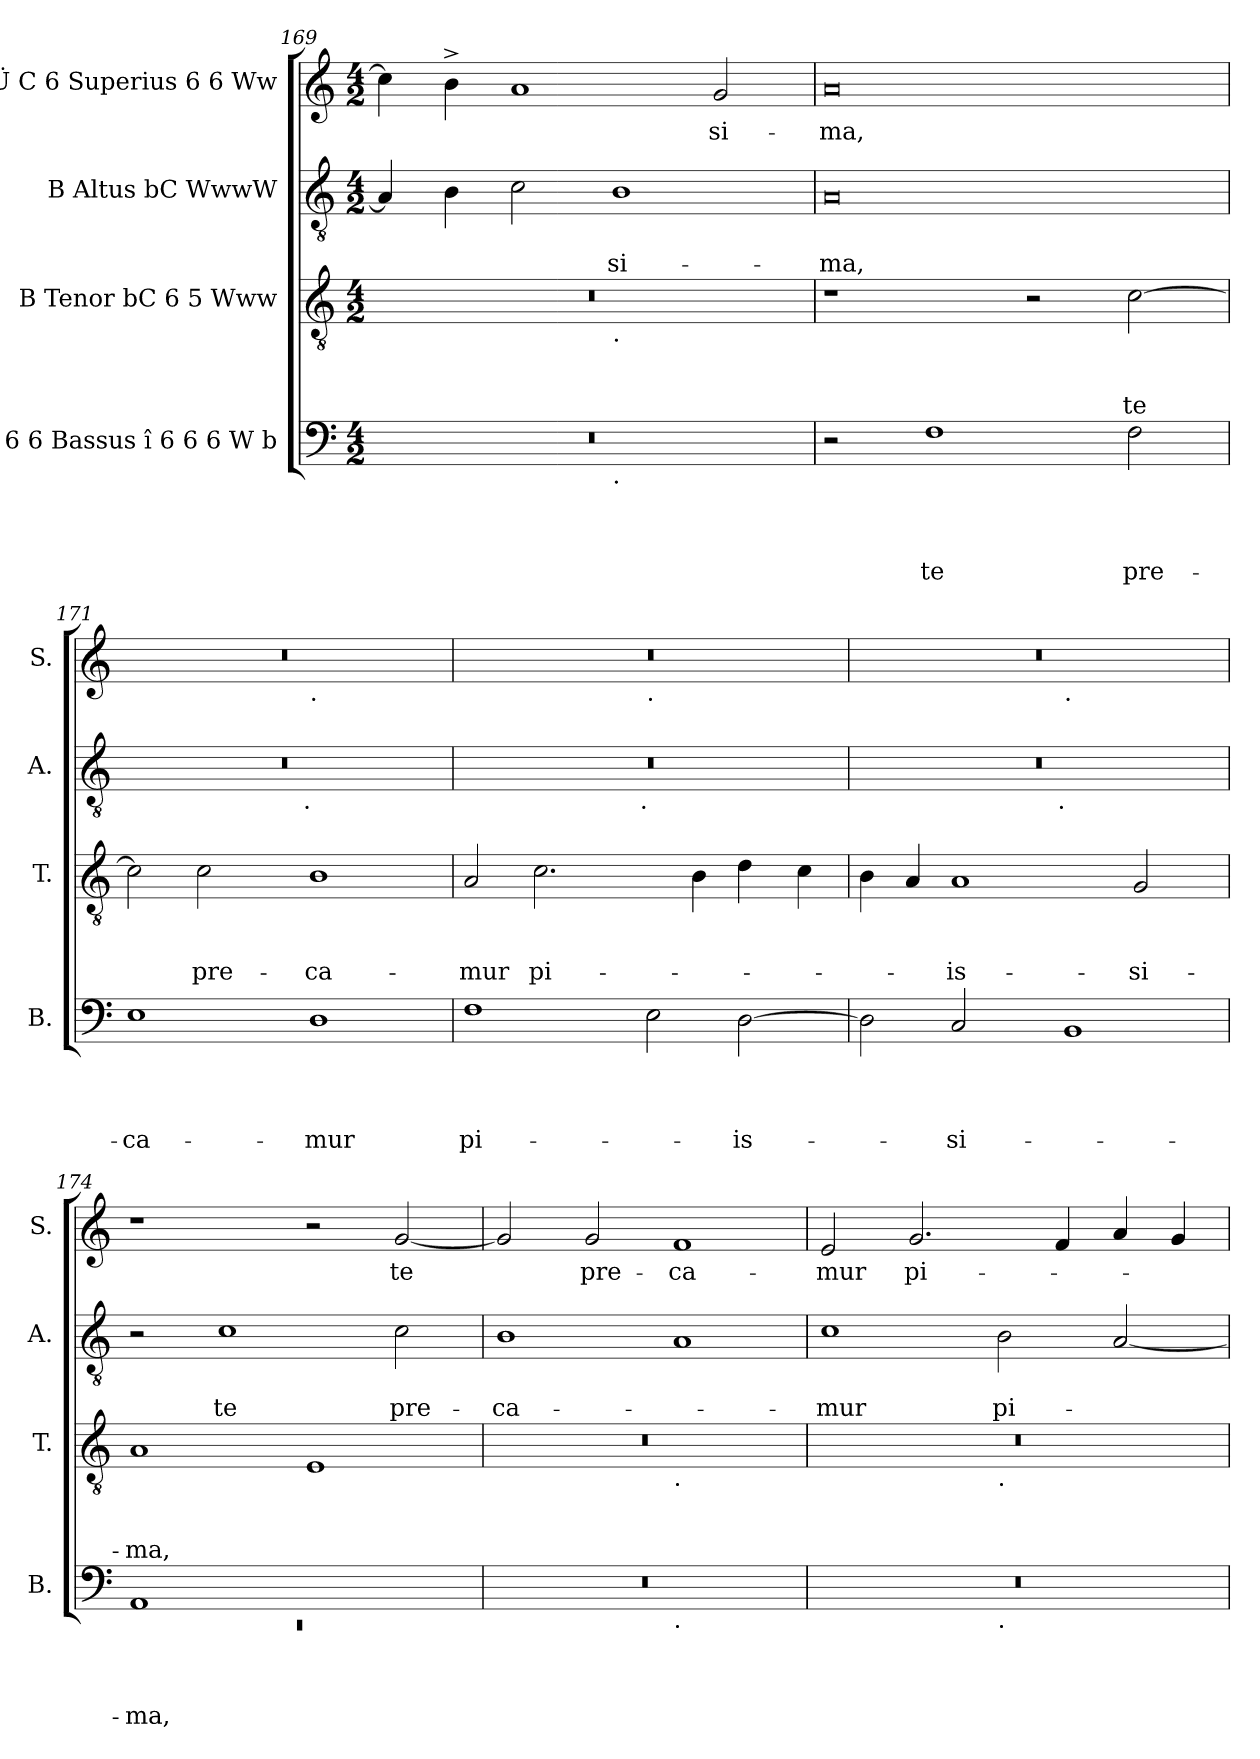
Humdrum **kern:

**kern	**text	**text	**text	**text	**kern	**text	**text	**text	**kern	**text	**text	**kern	**text
*part4	*part4	*part4	*part4	*part4	*part3	*part3	*part3	*part3	*part2	*part2	*part2	*part1	*part1
*staff4	*staff4	*staff4	*staff4	*staff4	*staff3	*staff3	*staff3	*staff3	*staff2	*staff2	*staff2	*staff1	*staff1
*I"C 6 6 Bassus î 6 6 6 W b	*	*	*	*	*I"B Tenor bC 6 5 Www	*	*	*	*I"B Altus bC WwwW	*	*	*I"b Ü C 6 Superius 6 6 Ww	*
*I'B.	*	*	*	*	*I'T.	*	*	*	*I'A.	*	*	*I'S.	*
!!LO:LB:g=z
*clefF4	*	*	*	*	*clefGv2	*	*	*	*clefGv2	*	*	*clefG2	*
*k[]	*	*	*	*	*k[]	*	*	*	*k[]	*	*	*k[]	*
*C:	*	*	*	*	*C:	*	*	*	*C:	*	*	*C:	*
*M4/2	*	*	*	*	*M4/2	*	*	*	*M4/2	*	*	*M4/2	*
=169	=169	=169	=169	=169	=169	=169	=169	=169	=169	=169	=169	=169	=169
*^	*	*	*	*	*^	*	*	*	*	*	*	*	*
0r	1ryy	.	.	.	.	0r	1ryy	.	.	.	4A/]	.	.	4cc\]	.
.	.	.	.	.	.	.	.	.	.	.	4B\	.	.	4b^>\	.
.	.	.	.	.	.	.	.	.	.	.	2c\	.	.	1a	.
!	!	!	!	!	!	!	!LO:TX:b:t=.	!	!	!	!	!	!	!	!
!	!LO:TX:b:t=.	!	!	!	!	!	!	!	!	!	!	!	!	!	!
!	!	!	!	!	!	!	!	!	!	!	!	!	!LO:LY:b	!	!
.	1ryy	.	.	.	.	.	1ryy	.	.	.	1B	.	-si-	.	.
!	!	!	!	!	!	!	!	!	!	!	!	!	!	!	!LO:LY:b
.	.	.	.	.	.	.	.	.	.	.	.	.	.	2g/	-si-
=170	=170	=170	=170	=170	=170	=170	=170	=170	=170	=170	=170	=170	=170	=170	=170
!	!	!	!	!	!	!	!	!	!	!	!	!	!LO:LY:b	!	!LO:LY:b
*v	*v	*	*	*	*	*	*	*	*	*	*	*	*	*	*
*	*	*	*	*	*v	*v	*	*	*	*	*	*	*	*
2r	.	.	.	.	1r	.	.	.	0A	.	-ma,	0a	-ma,
!	!	!	!	!LO:LY:b	!	!	!	!	!	!	!	!	!
1F	.	.	.	te	.	.	.	.	.	.	.	.	.
.	.	.	.	.	2r	.	.	.	.	.	.	.	.
!	!	!	!	!LO:LY:b	!	!	!	!LO:LY:b	!	!	!	!	!
2F\	.	.	.	pre-	[>2c\	.	.	te	.	.	.	.	.
=171	=171	=171	=171	=171	=171	=171	=171	=171	=171	=171	=171	=171	=171
!	!	!	!	!LO:LY:b	!	!	!	!	!	!	!	!	!
*	*	*	*	*	*	*	*	*	*^	*	*	*^	*
1E	.	.	.	-ca-	2c\]	.	.	.	0r	3%2ryy	.	.	0r	1ryy	.
!	!	!	!	!	!	!	!	!LO:LY:b	!	!	!	!	!	!	!
.	.	.	.	.	2c\	.	.	pre-	.	.	.	.	.	.	.
.	.	.	.	.	.	.	.	.	.	6ryy	.	.	.	.	.
.	.	.	.	.	.	.	.	.	.	12...ryy	.	.	.	.	.
!	!	!	!	!	!	!	!	!	!	!LO:TX:b:t=.	!	!	!	!	!
.	.	.	.	.	.	.	.	.	.	3%2ryy	.	.	.	.	.
!	!	!	!	!	!	!	!	!	!	!	!	!	!	!LO:TX:b:t=.	!
!	!	!	!	!LO:LY:b	!	!	!	!LO:LY:b	!	!	!	!	!	!	!
1D	.	.	.	-mur	1B	.	.	-ca-	.	.	.	.	.	1ryy	.
.	.	.	.	.	.	.	.	.	.	3ryy	.	.	.	.	.
.	.	.	.	.	.	.	.	.	.	96ryy	.	.	.	.	.
=172	=172	=172	=172	=172	=172	=172	=172	=172	=172	=172	=172	=172	=172	=172	=172
!	!	!	!	!LO:LY:b	!	!	!	!LO:LY:b	!	!	!	!	!	!	!
1F	.	.	.	pi-	2A/	.	.	-mur	0r	3%2ryy	.	.	0r	1ryy	.
!	!	!	!	!	!	!	!	!LO:LY:b	!	!	!	!	!	!	!
.	.	.	.	.	2.c\	.	.	pi-	.	.	.	.	.	.	.
.	.	.	.	.	.	.	.	.	.	6ryy	.	.	.	.	.
.	.	.	.	.	.	.	.	.	.	12...ryy	.	.	.	.	.
!	!	!	!	!	!	!	!	!	!	!LO:TX:b:t=.	!	!	!	!	!
.	.	.	.	.	.	.	.	.	.	3%2ryy	.	.	.	.	.
!	!	!	!	!	!	!	!	!	!	!	!	!	!	!LO:TX:b:t=.	!
2E\	.	.	.	.	.	.	.	.	.	.	.	.	.	1ryy	.
.	.	.	.	.	4B\	.	.	.	.	.	.	.	.	.	.
!	!	!	!	!LO:LY:b	!	!	!	!	!	!	!	!	!	!	!
[>2D\	.	.	.	-is-	4d\	.	.	.	.	.	.	.	.	.	.
.	.	.	.	.	.	.	.	.	.	3ryy	.	.	.	.	.
.	.	.	.	.	4c\	.	.	.	.	.	.	.	.	.	.
.	.	.	.	.	.	.	.	.	.	96ryy	.	.	.	.	.
=173	=173	=173	=173	=173	=173	=173	=173	=173	=173	=173	=173	=173	=173	=173	=173
2D\]	.	.	.	.	4B\	.	.	.	0r	3%2ryy	.	.	0r	1ryy	.
.	.	.	.	.	4A/	.	.	.	.	.	.	.	.	.	.
!	!	!	!	!LO:LY:b	!	!	!	!LO:LY:b	!	!	!	!	!	!	!
2C/	.	.	.	-si-	1A	.	.	-is-	.	.	.	.	.	.	.
.	.	.	.	.	.	.	.	.	.	6ryy	.	.	.	.	.
.	.	.	.	.	.	.	.	.	.	12...ryy	.	.	.	.	.
!	!	!	!	!	!	!	!	!	!	!LO:TX:b:t=.	!	!	!	!	!
.	.	.	.	.	.	.	.	.	.	3%2ryy	.	.	.	.	.
!	!	!	!	!	!	!	!	!	!	!	!	!	!	!LO:TX:b:t=.	!
1BB	.	.	.	.	.	.	.	.	.	.	.	.	.	1ryy	.
!	!	!	!	!	!	!	!	!LO:LY:b	!	!	!	!	!	!	!
.	.	.	.	.	2G/	.	.	-si-	.	.	.	.	.	.	.
.	.	.	.	.	.	.	.	.	.	3ryy	.	.	.	.	.
.	.	.	.	.	.	.	.	.	.	96ryy	.	.	.	.	.
=174	=174	=174	=174	=174	=174	=174	=174	=174	=174	=174	=174	=174	=174	=174	=174
*^	*	*	*	*	*	*	*	*	*	*	*	*	*	*	*
!	!LO:N:vis=1	!	!	!	!LO:LY:b	!	!	!	!LO:LY:b	!	!	!	!	!	!	!
*	*	*	*	*	*	*	*	*	*	*v	*v	*	*	*	*	*
*	*	*	*	*	*	*	*	*	*	*	*	*	*v	*v	*
1AA	0rEE	.	.	.	-ma,	1A	.	.	-ma,	2r	.	.	1r	.
!	!	!	!	!	!	!	!	!	!	!	!	!LO:LY:b	!	!
.	.	.	.	.	.	.	.	.	.	1c	.	te	.	.
1ryy	.	.	.	.	.	1E	.	.	.	.	.	.	2r	.
!	!	!	!	!	!	!	!	!	!	!	!	!LO:LY:b	!	!LO:LY:b
.	.	.	.	.	.	.	.	.	.	2c\	.	pre-	[<2g/	te
!!LO:LB:g=z
=175	=175	=175	=175	=175	=175	=175	=175	=175	=175	=175	=175	=175	=175	=175
!	!	!	!	!	!	!	!	!	!	!	!	!LO:LY:b	!	!
*	*	*	*	*	*	*^	*	*	*	*	*	*	*	*
0r	1ryy	.	.	.	.	0r	1ryy	.	.	.	1B	.	-ca-	2g/]	.
!	!	!	!	!	!	!	!	!	!	!	!	!	!	!	!LO:LY:b
.	.	.	.	.	.	.	.	.	.	.	.	.	.	2g/	pre-
!	!	!	!	!	!	!	!LO:TX:b:t=.	!	!	!	!	!	!	!	!
!	!LO:TX:b:t=.	!	!	!	!	!	!	!	!	!	!	!	!	!	!
!	!	!	!	!	!	!	!	!	!	!	!	!	!	!	!LO:LY:b
.	1ryy	.	.	.	.	.	1ryy	.	.	.	1A	.	.	1f	-ca-
=176	=176	=176	=176	=176	=176	=176	=176	=176	=176	=176	=176	=176	=176	=176	=176
!	!	!	!	!	!	!	!	!	!	!	!	!	!LO:LY:b	!	!LO:LY:b
0r	1ryy	.	.	.	.	0r	1ryy	.	.	.	1c	.	-mur	2e/	-mur
!	!	!	!	!	!	!	!	!	!	!	!	!	!	!	!LO:LY:b
.	.	.	.	.	.	.	.	.	.	.	.	.	.	2.g/	pi-
!	!	!	!	!	!	!	!LO:TX:b:t=.	!	!	!	!	!	!	!	!
!	!LO:TX:b:t=.	!	!	!	!	!	!	!	!	!	!	!	!	!	!
!	!	!	!	!	!	!	!	!	!	!	!	!	!LO:LY:b	!	!
.	1ryy	.	.	.	.	.	1ryy	.	.	.	2B\	.	pi-	.	.
.	.	.	.	.	.	.	.	.	.	.	.	.	.	4f/	.
.	.	.	.	.	.	.	.	.	.	.	[<2A/	.	.	4a/	.
.	.	.	.	.	.	.	.	.	.	.	.	.	.	4g/	.
*v	*v	*	*	*	*	*	*	*	*	*	*	*	*	*	*
*	*	*	*	*	*v	*v	*	*	*	*	*	*	*	*
=	=	=	=	=	=	=	=	=	=	=	=	=	=
*-	*-	*-	*-	*-	*-	*-	*-	*-	*-	*-	*-	*-	*-
